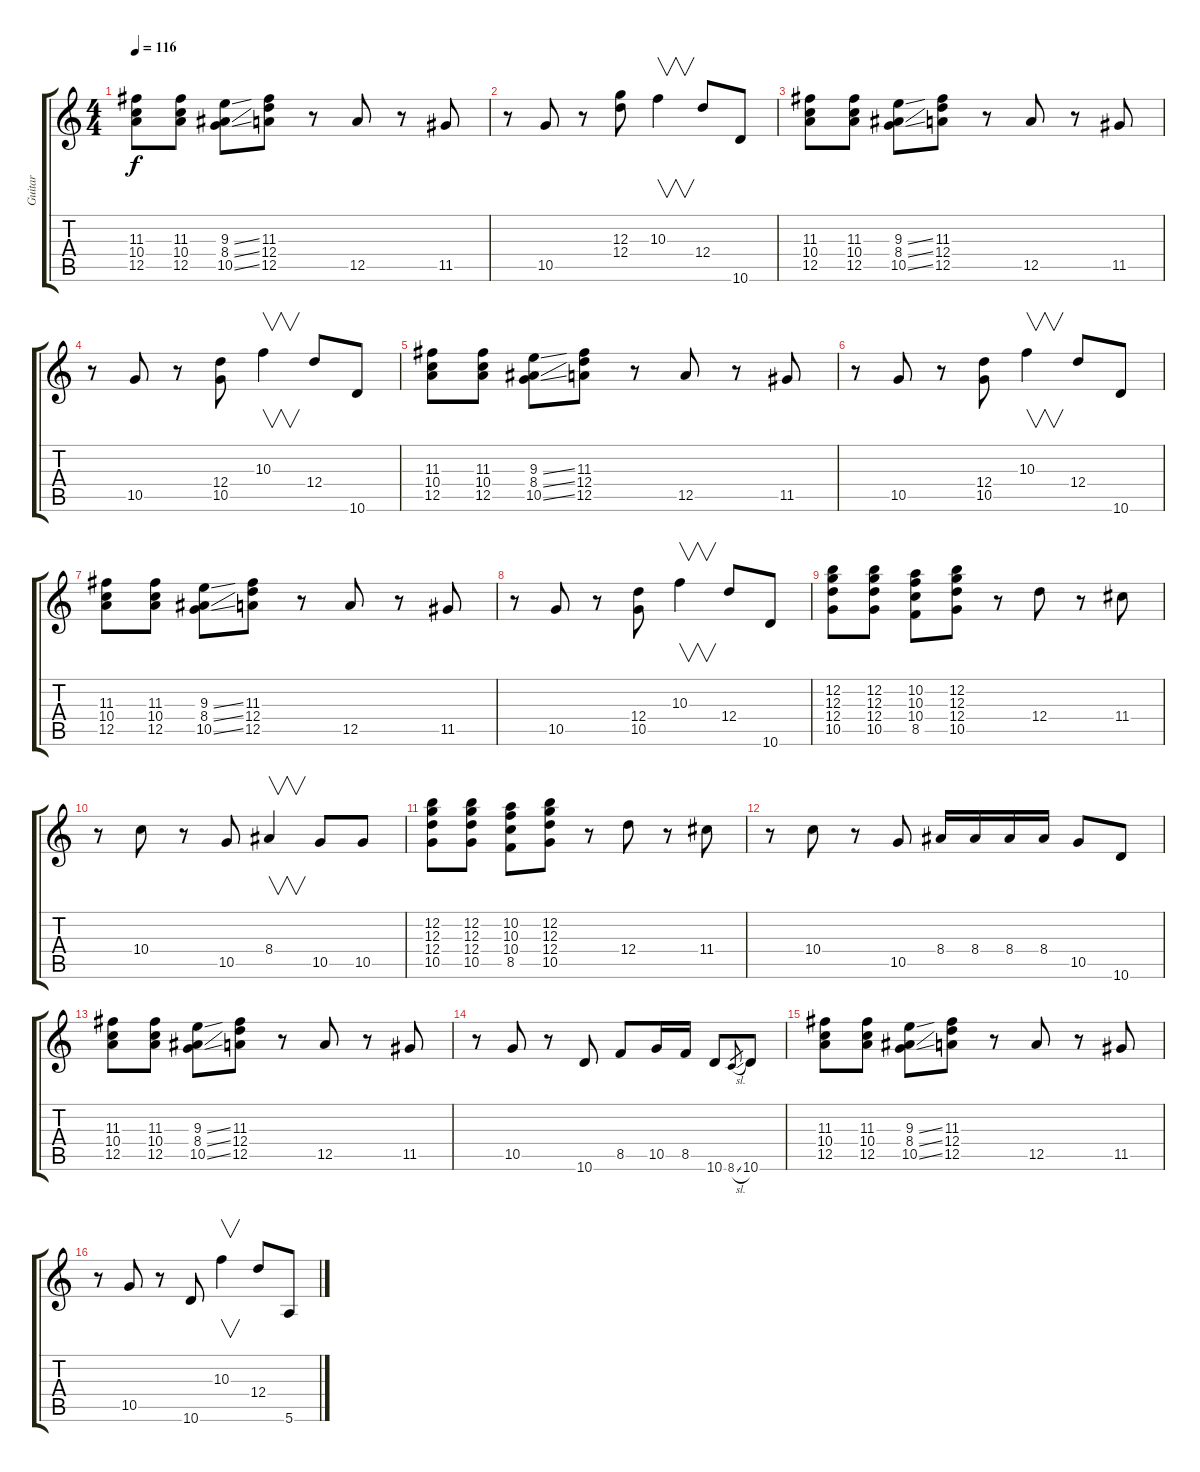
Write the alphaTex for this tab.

\track ("Guitar" "Guitar") {instrument overdrivenguitar}
\staff {score tabs}
\tuning (E4 B3 G3 D3 A2 E2) {hide}
\ts (4 4)
\tempo 116
\clef g2
\ks c
(11.3 10.4 12.5).8{dy f} (11.3 10.4 12.5).8 (9.3{ss} 8.4{ss} 10.5{ss}).8 (11.3 12.4 12.5).8 r.8 12.5.8 r.8 11.5.8 |
r.8 10.5.8 r.8 (12.3 12.4).8 10.3.4{v} 12.4.8 10.6.8 |
(11.3 10.4 12.5).8 (11.3 10.4 12.5).8 (9.3{ss} 8.4{ss} 10.5{ss}).8 (11.3 12.4 12.5).8 r.8 12.5.8 r.8 11.5.8 |
r.8 10.5.8 r.8 (12.4 10.5).8 10.3.4{v} 12.4.8 10.6.8 |
(11.3 10.4 12.5).8 (11.3 10.4 12.5).8 (9.3{ss} 8.4{ss} 10.5{ss}).8 (11.3 12.4 12.5).8 r.8 12.5.8 r.8 11.5.8 |
r.8 10.5.8 r.8 (12.4 10.5).8 10.3.4{v} 12.4.8 10.6.8 |
(11.3 10.4 12.5).8 (11.3 10.4 12.5).8 (9.3{ss} 8.4{ss} 10.5{ss}).8 (11.3 12.4 12.5).8 r.8 12.5.8 r.8 11.5.8 |
r.8 10.5.8 r.8 (12.4 10.5).8 10.3.4{v} 12.4.8 10.6.8 |
(12.2 12.3 12.4 10.5).8 (12.2 12.3 12.4 10.5).8 (10.2 10.3 10.4 8.5).8 (12.2 12.3 12.4 10.5).8 r.8 12.4.8 r.8 11.4.8 |
r.8 10.4.8 r.8 10.5.8 8.4.4{v} 10.5.8 10.5.8 |
(12.2 12.3 12.4 10.5).8 (12.2 12.3 12.4 10.5).8 (10.2 10.3 10.4 8.5).8 (12.2 12.3 12.4 10.5).8 r.8 12.4.8 r.8 11.4.8 |
r.8 10.4.8 r.8 10.5.8 8.4.16 8.4.16 8.4.16 8.4.16 10.5.8 10.6.8 |
(11.3 10.4 12.5).8 (11.3 10.4 12.5).8 (9.3{ss} 8.4{ss} 10.5{ss}).8 (11.3 12.4 12.5).8 r.8 12.5.8 r.8 11.5.8 |
r.8 10.5.8 r.8 10.6.8 8.5.8 10.5.16 8.5.16 10.6.8 8.6{sl}.8{gr} 10.6.8 |
(11.3 10.4 12.5).8 (11.3 10.4 12.5).8 (9.3{ss} 8.4{ss} 10.5{ss}).8 (11.3 12.4 12.5).8 r.8 12.5.8 r.8 11.5.8 |
r.8 10.5.8 r.8 10.6.8 10.3.4{v} 12.4{ss}.8 5.6.8
